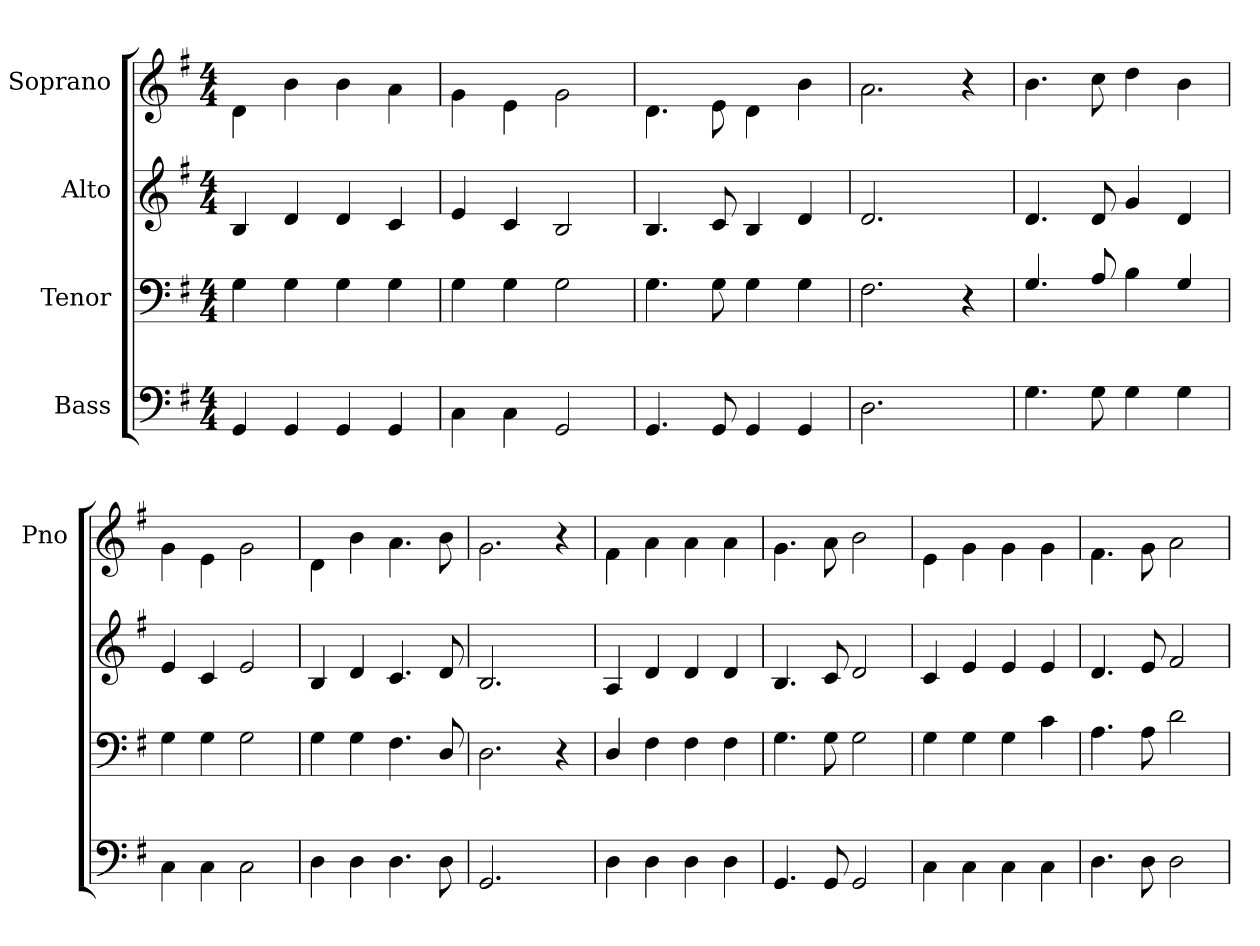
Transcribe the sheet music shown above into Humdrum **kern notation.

**kern	**kern	**kern	**kern
*part4	*part3	*part2	*part1
*staff4	*staff3	*staff2	*staff1
*I"Bass	*I"Tenor	*I"Alto	*I"Soprano
*	*	*	*I'Pno
*clefF4	*clefF4	*clefG2	*clefG2
*k[f#]	*k[f#]	*k[f#]	*k[f#]
*G:	*G:	*G:	*G:
*M4/4	*M4/4	*M4/4	*M4/4
=	=	=	=
4GG/	4G\	4B/	4d\
4GG/	4G\	4d/	4b\
4GG/	4G\	4d/	4b\
4GG/	4G\	4c/	4a\
=	=	=	=
4C\	4G\	4e/	4g\
4C\	4G\	4c/	4e\
2GG/	2G\	2B/	2g\
=	=	=	=
4.GG/	4.G\	4.B/	4.d\
8GG/	8G\	8c/	8e\
4GG/	4G\	4B/	4d\
4GG/	4G\	4d/	4b\
=	=	=	=
2.D\	2.F#\	2.d/	2.a\
4ryy	4r	4ryy	4r
=	=	=	=
4.G\	4.G/	4.d/	4.b\
8G\	8A/	8d/	8cc\
4G\	4B\	4g/	4dd\
4G\	4G/	4d/	4b\
=	=	=	=
4C\	4G\	4e/	4g\
4C\	4G\	4c/	4e\
2C\	2G\	2e/	2g\
=	=	=	=
4D\	4G\	4B/	4d\
4D\	4G\	4d/	4b\
4.D\	4.F#\	4.c/	4.a\
8D\	8D/	8d/	8b\
=	=	=	=
2.GG/	2.D\	2.B/	2.g\
4ryy	4r	4ryy	4r
=	=	=	=
4D\	4D/	4A/	4f#\
4D\	4F#\	4d/	4a\
4D\	4F#\	4d/	4a\
4D\	4F#\	4d/	4a\
=	=	=	=
4.GG/	4.G\	4.B/	4.g\
8GG/	8G\	8c/	8a\
2GG/	2G\	2d/	2b\
=	=	=	=
4C\	4G\	4c/	4e\
4C\	4G\	4e/	4g\
4C\	4G\	4e/	4g\
4C\	4c\	4e/	4g\
=	=	=	=
4.D\	4.A\	4.d/	4.f#\
8D\	8A\	8e/	8g\
2D\	2d\	2f#/	2a\
=	=	=	=
*-	*-	*-	*-
